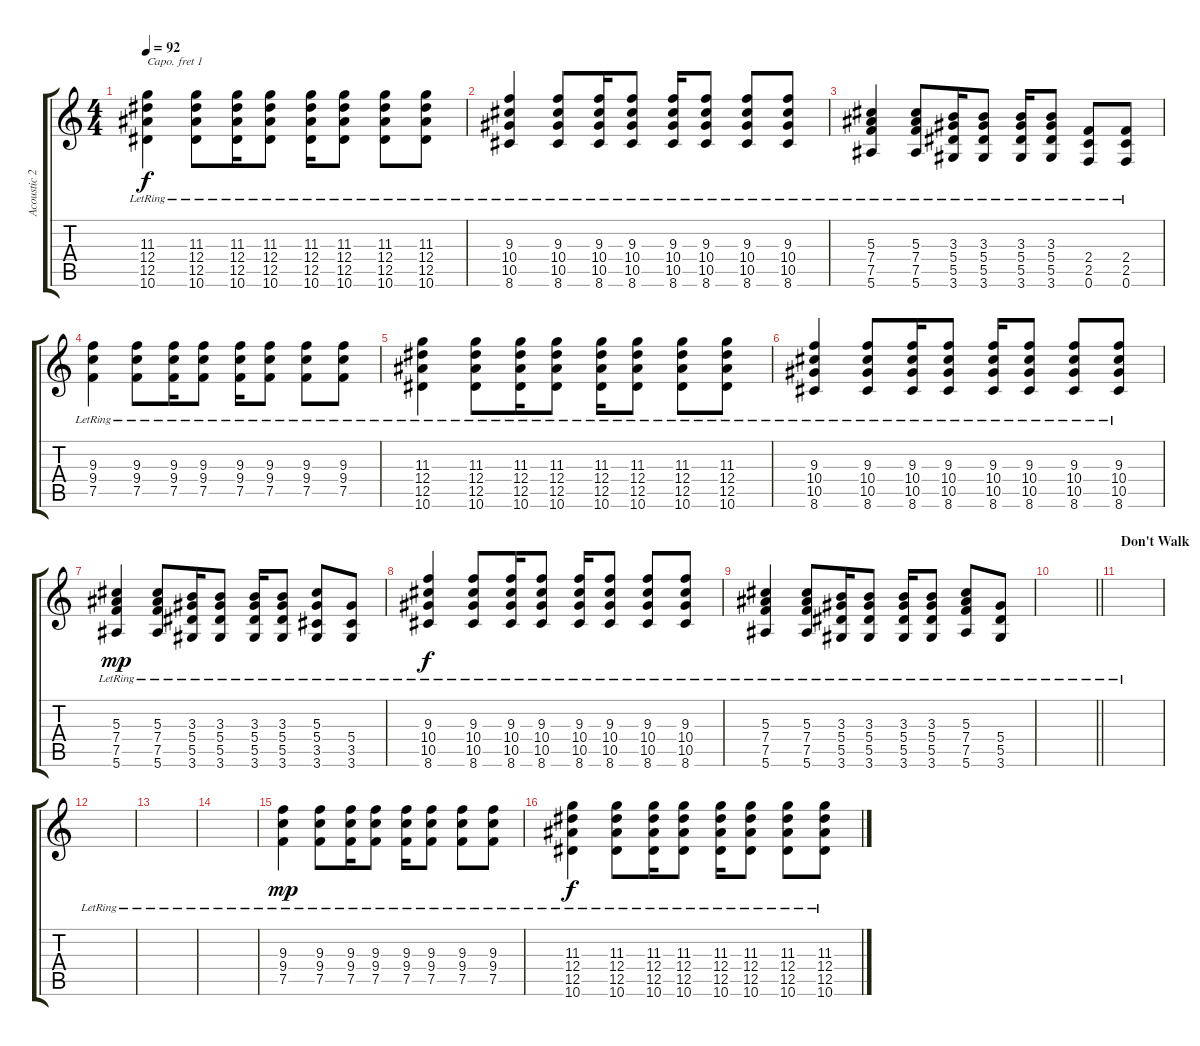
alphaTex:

\track ("Acoustic 2" "Acoustic 2") {instrument electricguitarclean}
\staff {score tabs}
\capo 1
\tuning (E4 B3 G3 D3 A2 E2) {hide}
\ts (4 4)
\tempo 92
\clef g2
\ks c
(11.3{lr} 12.4{lr} 12.5 10.6{lr}).4{dy f} (11.3{lr} 12.4{lr} 12.5 10.6{lr}).8 (11.3{lr} 12.4{lr} 12.5 10.6{lr}).16 (11.3{lr} 12.4{lr} 12.5 10.6{lr}).8 (11.3{lr} 12.4{lr} 12.5 10.6{lr}).16 (11.3{lr} 12.4{lr} 12.5 10.6{lr}).8 (11.3{lr} 12.4{lr} 12.5 10.6{lr}).8 (11.3{lr} 12.4{lr} 12.5 10.6{lr}).8 |
(9.3{lr} 10.4{lr} 10.5{lr} 8.6{lr}).4 (9.3{lr} 10.4{lr} 10.5{lr} 8.6{lr}).8 (9.3{lr} 10.4{lr} 10.5{lr} 8.6{lr}).16 (9.3{lr} 10.4{lr} 10.5{lr} 8.6{lr}).8 (9.3{lr} 10.4{lr} 10.5{lr} 8.6{lr}).16 (9.3{lr} 10.4{lr} 10.5{lr} 8.6{lr}).8 (9.3{lr} 10.4{lr} 10.5{lr} 8.6{lr}).8 (9.3{lr} 10.4{lr} 10.5{lr} 8.6{lr}).8 |
(5.3{lr} 7.4{lr} 7.5{lr} 5.6{lr}).4 (5.3{lr} 7.4{lr} 7.5{lr} 5.6{lr}).8 (3.3{lr} 5.4{lr} 5.5{lr} 3.6{lr}).16 (3.3{lr} 5.4{lr} 5.5{lr} 3.6{lr}).8 (3.3{lr} 5.4{lr} 5.5{lr} 3.6{lr}).16 (3.3{lr} 5.4{lr} 5.5{lr} 3.6{lr}).8 (2.4{lr} 2.5{lr} 0.6{lr}).8 (2.4{lr} 2.5{lr} 0.6{lr}).8 |
(9.3{lr} 9.4{lr} 7.5{lr}).4 (9.3{lr} 9.4{lr} 7.5{lr}).8 (9.3{lr} 9.4{lr} 7.5{lr}).16 (9.3{lr} 9.4{lr} 7.5{lr}).8 (9.3{lr} 9.4{lr} 7.5{lr}).16 (9.3{lr} 9.4{lr} 7.5{lr}).8 (9.3{lr} 9.4{lr} 7.5{lr}).8 (9.3{lr} 9.4{lr} 7.5{lr}).8 |
(11.3{lr} 12.4{lr} 12.5 10.6{lr}).4 (11.3{lr} 12.4{lr} 12.5 10.6{lr}).8 (11.3{lr} 12.4{lr} 12.5 10.6{lr}).16 (11.3{lr} 12.4{lr} 12.5 10.6{lr}).8 (11.3{lr} 12.4{lr} 12.5 10.6{lr}).16 (11.3{lr} 12.4{lr} 12.5 10.6{lr}).8 (11.3{lr} 12.4{lr} 12.5 10.6{lr}).8 (11.3{lr} 12.4{lr} 12.5 10.6{lr}).8 |
(9.3{lr} 10.4{lr} 10.5{lr} 8.6{lr}).4 (9.3{lr} 10.4{lr} 10.5{lr} 8.6{lr}).8 (9.3{lr} 10.4{lr} 10.5{lr} 8.6{lr}).16 (9.3{lr} 10.4{lr} 10.5{lr} 8.6{lr}).8 (9.3{lr} 10.4{lr} 10.5{lr} 8.6{lr}).16 (9.3{lr} 10.4{lr} 10.5{lr} 8.6{lr}).8 (9.3{lr} 10.4{lr} 10.5{lr} 8.6{lr}).8 (9.3{lr} 10.4{lr} 10.5{lr} 8.6{lr}).8 |
(5.3{lr} 7.4{lr} 7.5{lr} 5.6{lr}).4{dy mp} (5.3{lr} 7.4{lr} 7.5{lr} 5.6{lr}).8 (3.3{lr} 5.4{lr} 5.5{lr} 3.6{lr}).16 (3.3{lr} 5.4{lr} 5.5{lr} 3.6{lr}).8 (3.3{lr} 5.4{lr} 5.5{lr} 3.6{lr}).16 (3.3{lr} 5.4{lr} 5.5{lr} 3.6{lr}).8 (5.3{lr} 5.4{lr} 3.5{lr} 3.6{lr}).8 (5.4{lr} 3.5{lr} 3.6{lr}).8 |
(9.3{lr} 10.4{lr} 10.5{lr} 8.6{lr}).4{dy f} (9.3{lr} 10.4{lr} 10.5{lr} 8.6{lr}).8 (9.3{lr} 10.4{lr} 10.5{lr} 8.6{lr}).16 (9.3{lr} 10.4{lr} 10.5{lr} 8.6{lr}).8 (9.3{lr} 10.4{lr} 10.5{lr} 8.6{lr}).16 (9.3{lr} 10.4{lr} 10.5{lr} 8.6{lr}).8 (9.3{lr} 10.4{lr} 10.5{lr} 8.6{lr}).8 (9.3{lr} 10.4{lr} 10.5{lr} 8.6{lr}).8 |
(5.3{lr} 7.4{lr} 7.5{lr} 5.6{lr}).4 (5.3{lr} 7.4{lr} 7.5{lr} 5.6{lr}).8 (3.3{lr} 5.4{lr} 5.5{lr} 3.6{lr}).16 (3.3{lr} 5.4{lr} 5.5{lr} 3.6{lr}).8 (3.3{lr} 5.4{lr} 5.5{lr} 3.6{lr}).16 (3.3{lr} 5.4{lr} 5.5{lr} 3.6{lr}).8 (5.3{lr} 7.4{lr} 7.5{lr} 5.6{lr}).8 (5.4{lr} 5.5{lr} 3.6{lr}).8 |
\barLineRight lightlight
|
\section ("" "Don't Walk")
|
|
|
|
(9.3{lr} 9.4{lr} 7.5{lr}).4{dy mp} (9.3{lr} 9.4{lr} 7.5{lr}).8 (9.3{lr} 9.4{lr} 7.5{lr}).16 (9.3{lr} 9.4{lr} 7.5{lr}).8 (9.3{lr} 9.4{lr} 7.5{lr}).16 (9.3{lr} 9.4{lr} 7.5{lr}).8 (9.3{lr} 9.4{lr} 7.5{lr}).8 (9.3{lr} 9.4{lr} 7.5{lr}).8 |
(11.3{lr} 12.4{lr} 12.5 10.6{lr}).4{dy f} (11.3{lr} 12.4{lr} 12.5 10.6{lr}).8 (11.3{lr} 12.4{lr} 12.5 10.6{lr}).16 (11.3{lr} 12.4{lr} 12.5 10.6{lr}).8 (11.3{lr} 12.4{lr} 12.5 10.6{lr}).16 (11.3{lr} 12.4{lr} 12.5 10.6{lr}).8 (11.3{lr} 12.4{lr} 12.5 10.6{lr}).8 (11.3{lr} 12.4{lr} 12.5 10.6{lr}).8
